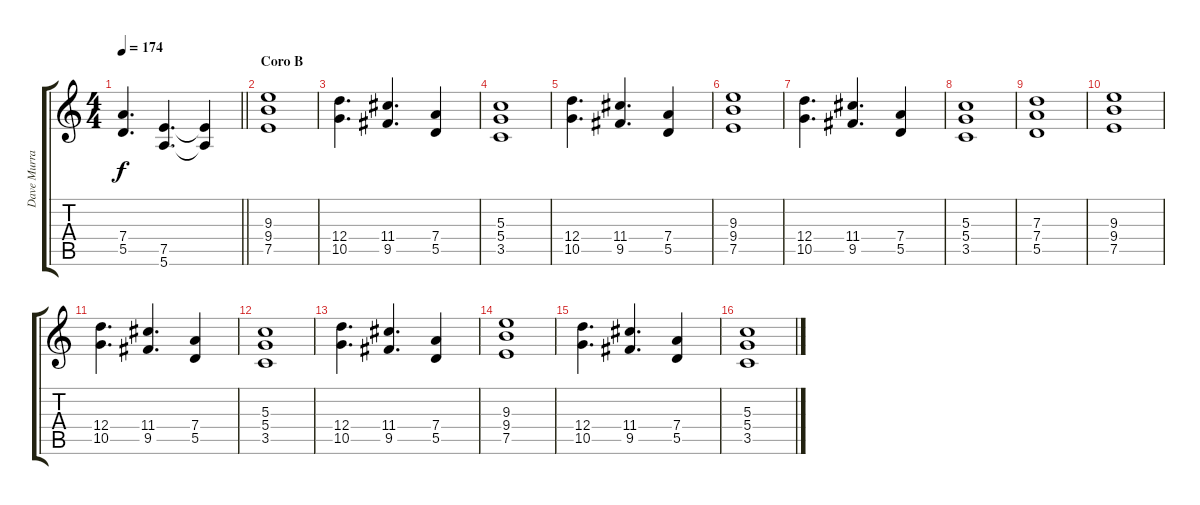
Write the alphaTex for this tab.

\track ("Dave Murray" "Dave Murra") {instrument distortionguitar}
\staff {score tabs}
\tuning (E4 B3 G3 D3 A2 E2) {hide}
\ts (4 4)
\tempo 174
\clef g2
\barLineRight lightlight
\ks c
(7.4{t} 5.5{t}).4{d dy f} (7.5 5.6).4{d} (7.5{t} 5.6{t}).4 |
\section ("" "Coro B")
(9.3 9.4 7.5).1 |
(12.4 10.5).4{d} (11.4 9.5).4{d} (7.4 5.5).4 |
(5.3 5.4 3.5).1 |
(12.4 10.5).4{d} (11.4 9.5).4{d} (7.4 5.5).4 |
(9.3 9.4 7.5).1 |
(12.4 10.5).4{d} (11.4 9.5).4{d} (7.4 5.5).4 |
(5.3 5.4 3.5).1 |
(7.3 7.4 5.5).1 |
(9.3 9.4 7.5).1 |
(12.4 10.5).4{d} (11.4 9.5).4{d} (7.4 5.5).4 |
(5.3 5.4 3.5).1 |
(12.4 10.5).4{d} (11.4 9.5).4{d} (7.4 5.5).4 |
(9.3 9.4 7.5).1 |
(12.4 10.5).4{d} (11.4 9.5).4{d} (7.4 5.5).4 |
(5.3 5.4 3.5).1
